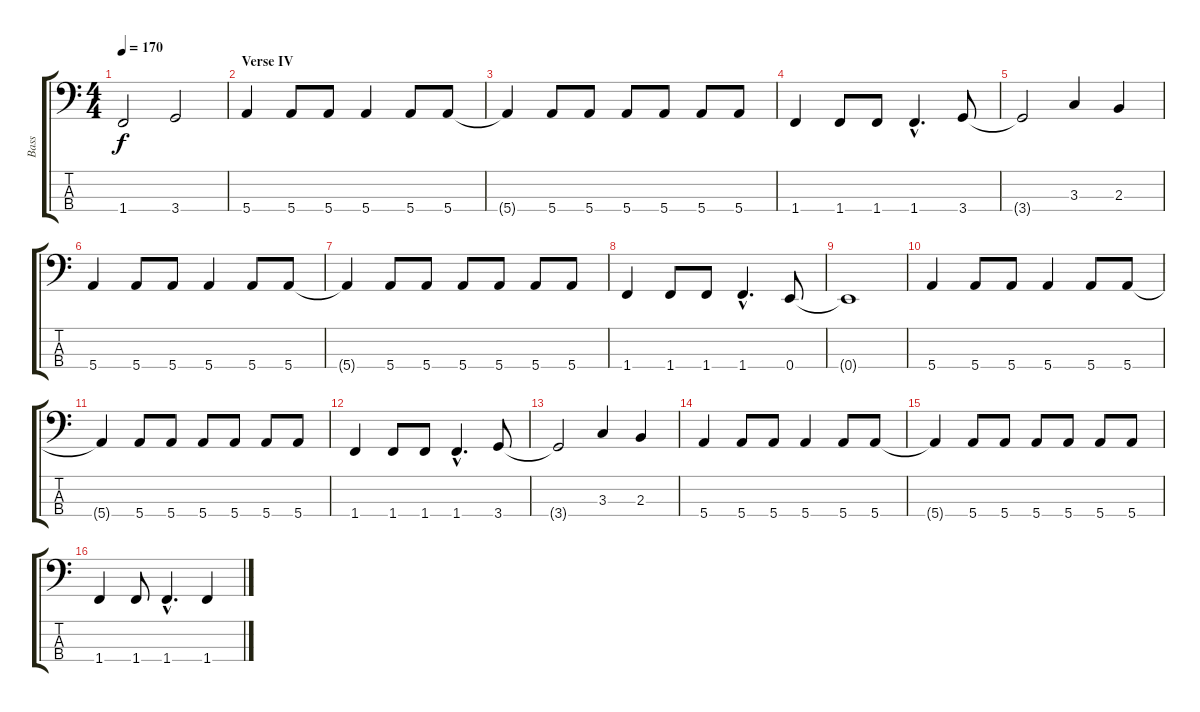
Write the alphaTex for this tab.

\track ("Bass" "Bass") {instrument electricbassfinger}
\staff {score tabs}
\tuning (G2 D2 A1 E1) {hide}
\ts (4 4)
\tempo 170
\clef f4
\ks c
1.4.2{dy f} 3.4.2 |
\section ("" "Verse IV")
5.4.4 5.4.8 5.4.8 5.4.4 5.4.8 5.4.8 |
5.4{t}.4 5.4.8 5.4.8 5.4.8 5.4.8 5.4.8 5.4.8 |
1.4.4 1.4.8 1.4.8 1.4{hac}.4{d} 3.4.8 |
3.4{t}.2 3.3.4 2.3.4 |
5.4.4 5.4.8 5.4.8 5.4.4 5.4.8 5.4.8 |
5.4{t}.4 5.4.8 5.4.8 5.4.8 5.4.8 5.4.8 5.4.8 |
1.4.4 1.4.8 1.4.8 1.4{hac}.4{d} 0.4.8 |
0.4{t}.1 |
5.4.4 5.4.8 5.4.8 5.4.4 5.4.8 5.4.8 |
5.4{t}.4 5.4.8 5.4.8 5.4.8 5.4.8 5.4.8 5.4.8 |
1.4.4 1.4.8 1.4.8 1.4{hac}.4{d} 3.4.8 |
3.4{t}.2 3.3.4 2.3.4 |
5.4.4 5.4.8 5.4.8 5.4.4 5.4.8 5.4.8 |
5.4{t}.4 5.4.8 5.4.8 5.4.8 5.4.8 5.4.8 5.4.8 |
1.4.4 1.4.8 1.4{hac}.4{d} 1.4.4
